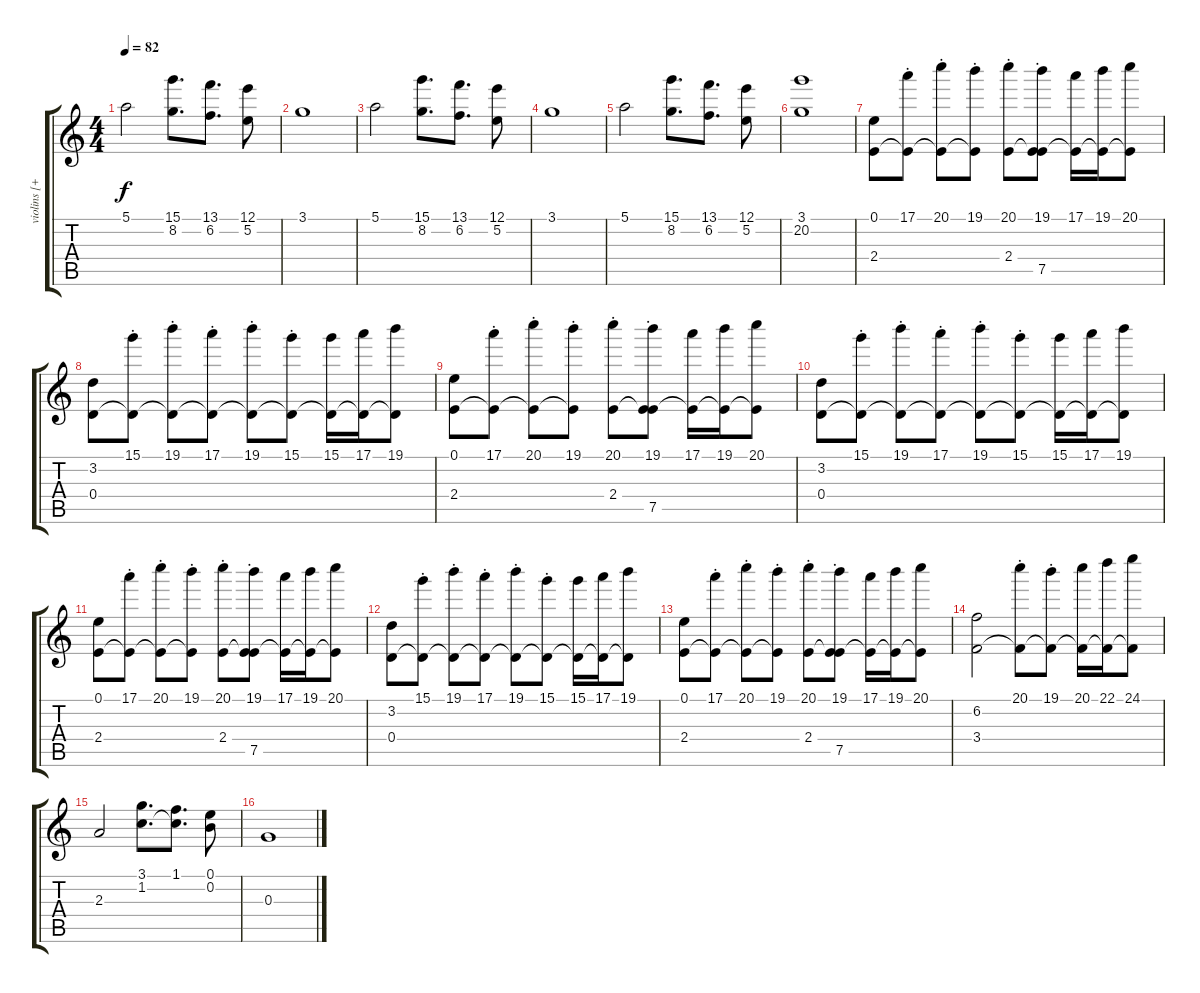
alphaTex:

\track ("violins [+ synth]" "violins [+") {instrument contrabass}
\staff {score tabs}
\tuning (E4 B3 G3 D3 A2 E2) {hide}
\ts (4 4)
\tempo 82
\clef g2
\ks c
5.1.2{dy f} (15.1 8.2).8{d} (13.1 6.2).8{d} (12.1 5.2).8 |
3.1.1 |
5.1.2 (15.1 8.2).8{d} (13.1 6.2).8{d} (12.1 5.2).8 |
3.1.1 |
5.1.2 (15.1 8.2).8{d} (13.1 6.2).8{d} (12.1 5.2).8 |
(3.1 20.2).1 |
(0.1 2.4).8{instrument stringensemble1} (17.1{st} 2.4{t}).8 (20.1{st} 2.4{t}).8 (19.1{st} 2.4{t}).8 (20.1{st} 2.4).8 (19.1{st} 2.4{t} 7.5).8 (17.1 2.4{t}).16 (19.1 2.4{t}).16 (20.1 2.4{t}).8 |
(3.2 0.4).8 (15.1{st} 0.4{t}).8 (19.1{st} 0.4{t}).8 (17.1{st} 0.4{t}).8 (19.1{st} 0.4{t}).8 (15.1{st} 0.4{t}).8 (15.1 0.4{t}).16 (17.1 0.4{t}).16 (19.1 0.4{t}).8 |
(0.1 2.4).8 (17.1{st} 2.4{t}).8 (20.1{st} 2.4{t}).8 (19.1{st} 2.4{t}).8 (20.1{st} 2.4).8 (19.1{st} 2.4{t} 7.5).8 (17.1 2.4{t}).16 (19.1 2.4{t}).16 (20.1 2.4{t}).8 |
(3.2 0.4).8 (15.1{st} 0.4{t}).8 (19.1{st} 0.4{t}).8 (17.1{st} 0.4{t}).8 (19.1{st} 0.4{t}).8 (15.1{st} 0.4{t}).8 (15.1 0.4{t}).16 (17.1 0.4{t}).16 (19.1 0.4{t}).8 |
(0.1 2.4).8 (17.1{st} 2.4{t}).8 (20.1{st} 2.4{t}).8 (19.1{st} 2.4{t}).8 (20.1{st} 2.4).8 (19.1{st} 2.4{t} 7.5).8 (17.1 2.4{t}).16 (19.1 2.4{t}).16 (20.1 2.4{t}).8 |
(3.2 0.4).8 (15.1{st} 0.4{t}).8 (19.1{st} 0.4{t}).8 (17.1{st} 0.4{t}).8 (19.1{st} 0.4{t}).8 (15.1{st} 0.4{t}).8 (15.1 0.4{t}).16 (17.1 0.4{t}).16 (19.1 0.4{t}).8 |
(0.1 2.4).8 (17.1{st} 2.4{t}).8 (20.1{st} 2.4{t}).8 (19.1{st} 2.4{t}).8 (20.1{st} 2.4).8 (19.1{st} 2.4{t} 7.5).8 (17.1 2.4{t}).16 (19.1 2.4{t}).16 (20.1 2.4{t}).8 |
(6.2 3.4).2 (20.1{st} 3.4{t}).8 (19.1{st} 3.4{t}).8 (20.1 3.4{t}).16 (22.1 3.4{t}).16 (24.1 3.4{t}).8 |
2.3.2{instrument choiraahs} (3.1 1.2).8{d} (1.1 1.2{t}).8{d} (0.1 0.2).8 |
0.3.1
